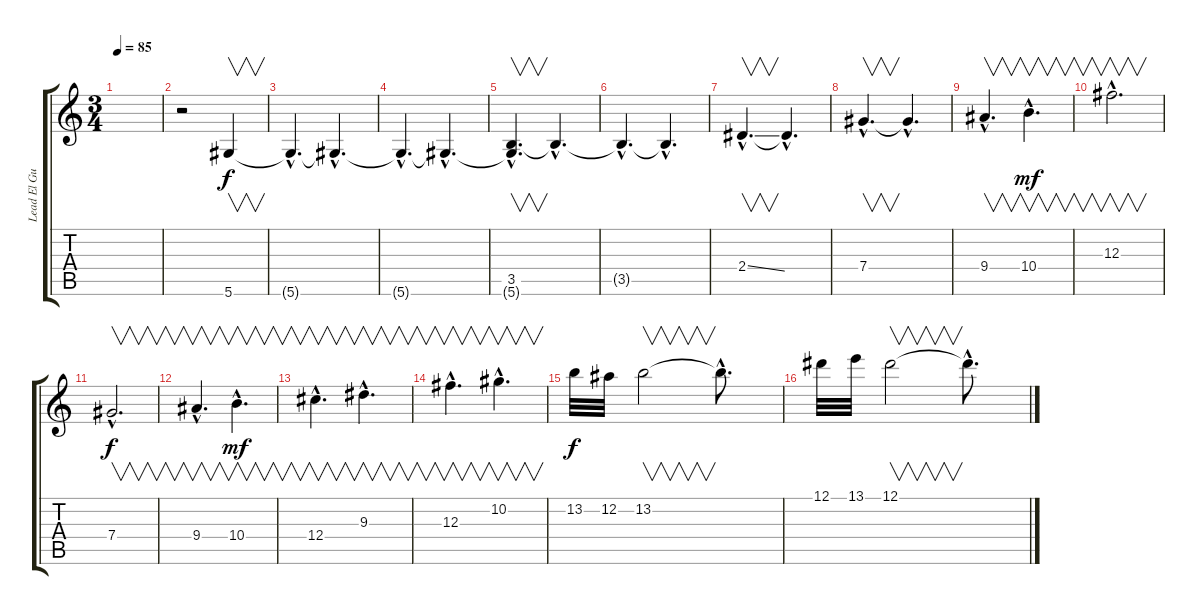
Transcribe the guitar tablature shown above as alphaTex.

\track ("Lead El Guitar" "Lead El Gu") {instrument distortionguitar}
\staff {score tabs}
\tuning (Eb4 Bb3 Gb3 Db3 Ab2 Eb2) {hide}
\ts (3 4)
\tempo 85
\clef g2
\ks c
|
r.2 5.6.4{v volume 6} |
5.6{hac t}.4{d dy f volume 7} 5.6{hac t}.4{d volume 8} |
5.6{hac t}.4{d volume 9} 5.6{hac t}.4{d volume 10} |
(3.5{hac} 5.6{hac t}).4{v d volume 8} 3.5{hac t}.4{d volume 9} |
3.5{hac t}.4{d volume 10} 3.5{hac t}.4{d volume 11} |
2.4{ss hac}.4{v d volume 9} 2.4{hac t}.4{d volume 10} |
7.4{hac}.4{v d volume 11} 7.4{hac t}.4{d volume 12} |
9.4{hac}.4{v d volume 10} 10.4{hac}.4{v d dy mf volume 11} |
12.3{hac}.2{v d volume 10} |
7.4{hac}.2{v d dy f volume 8} |
9.4{hac}.4{v d volume 9} 10.4{hac}.4{v d dy mf volume 10} |
12.4{hac}.4{v d} 9.3{hac}.4{v d} |
12.3{hac}.4{v d} 10.2{hac}.4{v d} |
13.2.32{dy f} 12.2.32 13.2.2{v} 13.2{hac t}.8{d} |
12.1.32 13.1.32 12.1.2{v} 12.1{hac t}.8{d}
